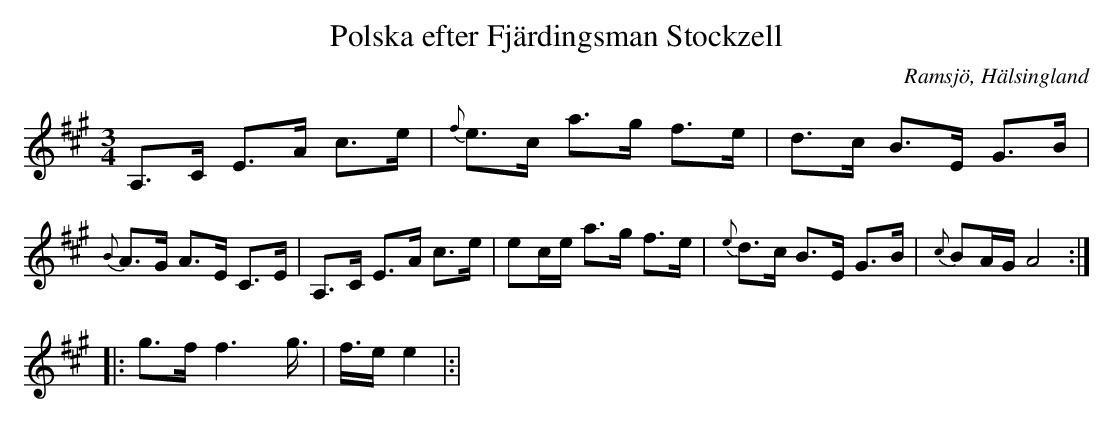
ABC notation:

X:1
T:Polska efter Fjärdingsman Stockzell
O: Ramsjö, Hälsingland
M:3/4
L:1/8
K:A
A,>C E>A c>e|{f}e>c a>g f>e| d>c B>E G>B |{B}A>G A>E C>E|A,>C E>A c>e|ec/e/ a>g f>e| {e}d>c B>E G>B |{c}BA/G/ A4:|
|:g>f f2>g>|f>e e2 |:|
